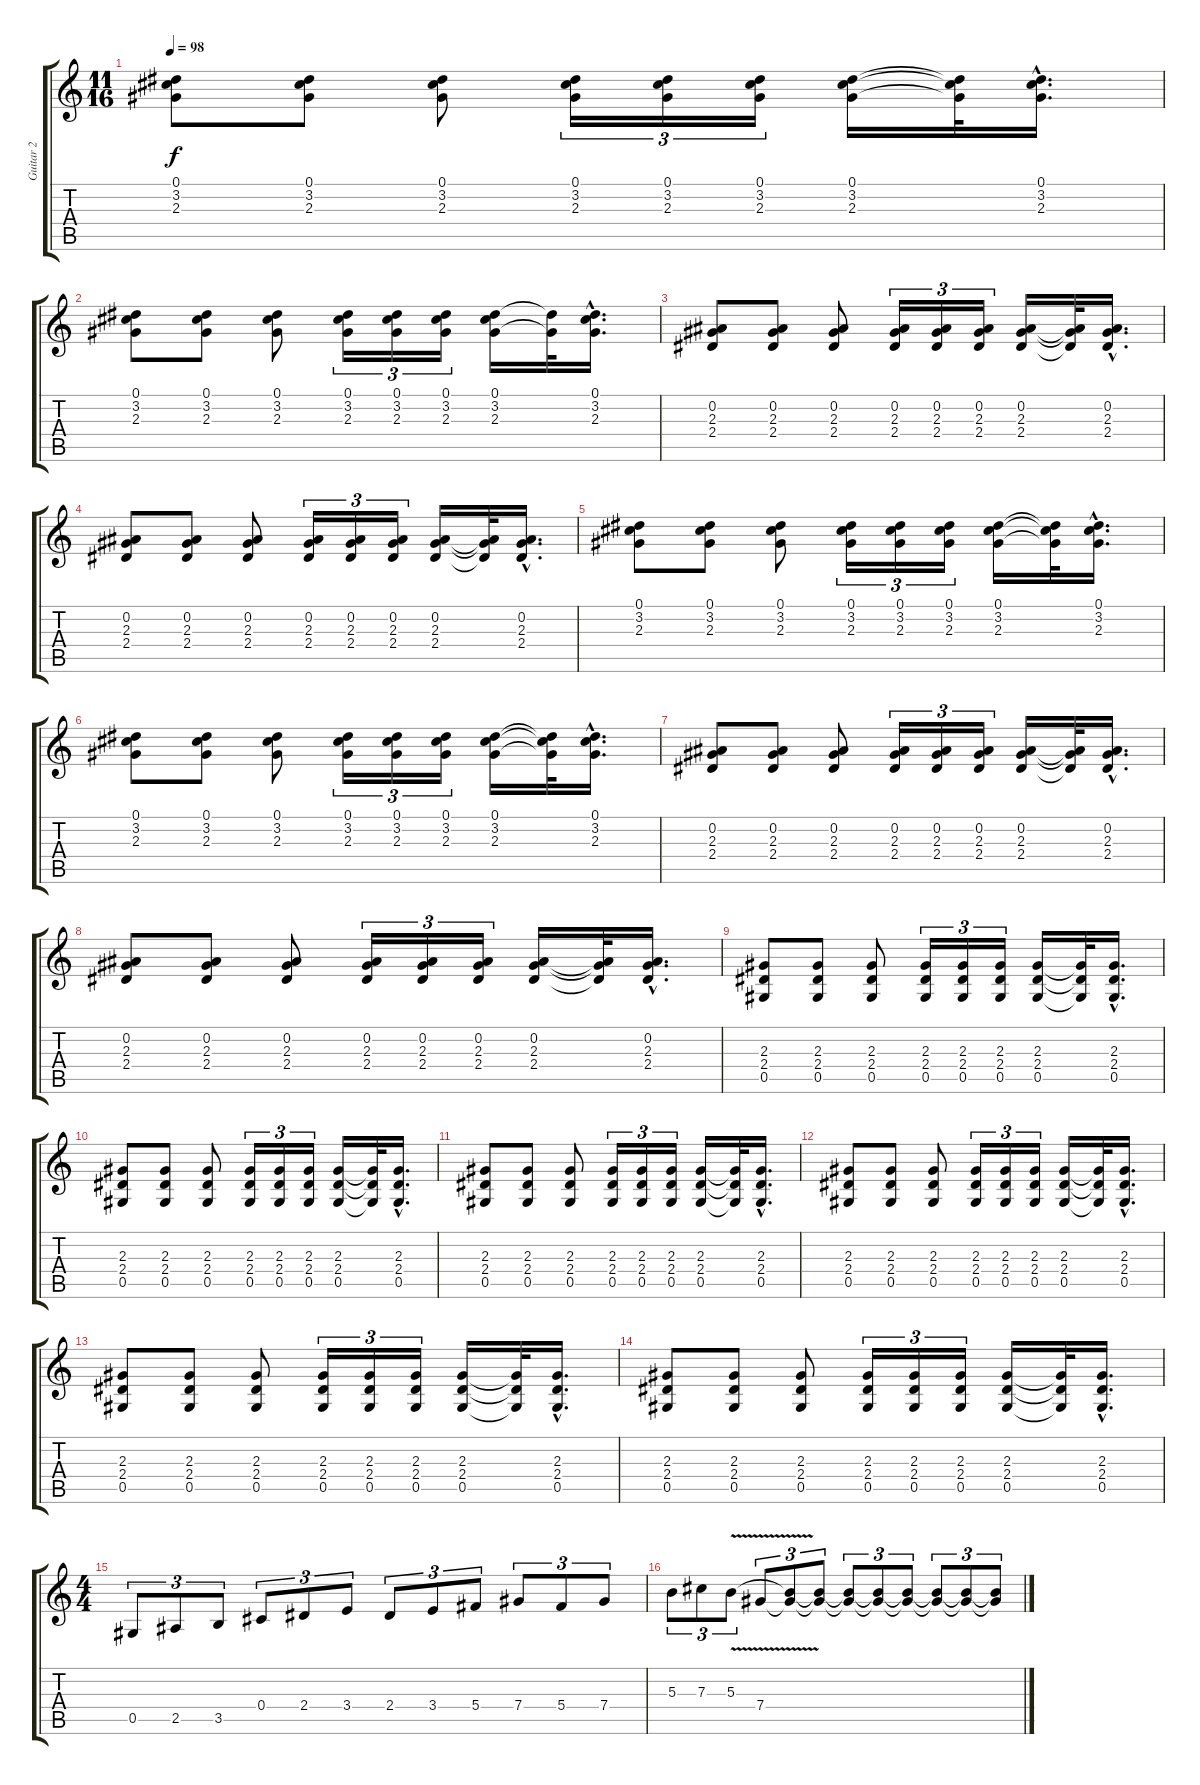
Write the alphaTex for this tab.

\track ("Guitar 2" "Guitar 2") {instrument acousticguitarnylon}
\staff {score tabs}
\tuning (Eb4 Bb3 Gb3 Db3 Ab2 Eb2) {hide}
\ts (11 16)
\tempo 98
\clef g2
\ks c
(0.1 3.2 2.3).8{dy f instrument acousticguitarnylon} (0.1 3.2 2.3).8 (0.1 3.2 2.3).8 (0.1 3.2 2.3).16{tu (3 2)} (0.1 3.2 2.3).16{tu (3 2)} (0.1 3.2 2.3).16{tu (3 2)} (0.1 3.2 2.3).16 (0.1{t} 3.2{t} 2.3{t}).32 (0.1{hac} 3.2{hac} 2.3{hac}).16{d} |
(0.1 3.2 2.3).8 (0.1 3.2 2.3).8 (0.1 3.2 2.3).8 (0.1 3.2 2.3).16{tu (3 2)} (0.1 3.2 2.3).16{tu (3 2)} (0.1 3.2 2.3).16{tu (3 2)} (0.1 3.2 2.3).16 (0.1{t} 2.3{t}).32 (0.1{hac} 3.2{hac} 2.3{hac}).16{d} |
(0.2 2.3 2.4).8 (0.2 2.3 2.4).8 (0.2 2.3 2.4).8 (0.2 2.3 2.4).16{tu (3 2)} (0.2 2.3 2.4).16{tu (3 2)} (0.2 2.3 2.4).16{tu (3 2)} (0.2 2.3 2.4).16 (0.2{t} 2.3{t} 2.4{t}).32 (0.2{hac} 2.3{hac} 2.4{hac}).16{d} |
(0.2 2.3 2.4).8 (0.2 2.3 2.4).8 (0.2 2.3 2.4).8 (0.2 2.3 2.4).16{tu (3 2)} (0.2 2.3 2.4).16{tu (3 2)} (0.2 2.3 2.4).16{tu (3 2)} (0.2 2.3 2.4).16 (0.2{t} 2.3{t} 2.4{t}).32 (0.2{hac} 2.3{hac} 2.4{hac}).16{d} |
(0.1 3.2 2.3).8 (0.1 3.2 2.3).8 (0.1 3.2 2.3).8 (0.1 3.2 2.3).16{tu (3 2)} (0.1 3.2 2.3).16{tu (3 2)} (0.1 3.2 2.3).16{tu (3 2)} (0.1 3.2 2.3).16 (0.1{t} 3.2{t} 2.3{t}).32 (0.1{hac} 3.2{hac} 2.3{hac}).16{d} |
(0.1 3.2 2.3).8 (0.1 3.2 2.3).8 (0.1 3.2 2.3).8 (0.1 3.2 2.3).16{tu (3 2)} (0.1 3.2 2.3).16{tu (3 2)} (0.1 3.2 2.3).16{tu (3 2)} (0.1 3.2 2.3).16 (0.1{t} 3.2{t} 2.3{t}).32 (0.1{hac} 3.2{hac} 2.3{hac}).16{d} |
(0.2 2.3 2.4).8 (0.2 2.3 2.4).8 (0.2 2.3 2.4).8 (0.2 2.3 2.4).16{tu (3 2)} (0.2 2.3 2.4).16{tu (3 2)} (0.2 2.3 2.4).16{tu (3 2)} (0.2 2.3 2.4).16 (0.2{t} 2.3{t} 2.4{t}).32 (0.2{hac} 2.3{hac} 2.4{hac}).16{d} |
(0.2 2.3 2.4).8 (0.2 2.3 2.4).8 (0.2 2.3 2.4).8 (0.2 2.3 2.4).16{tu (3 2)} (0.2 2.3 2.4).16{tu (3 2)} (0.2 2.3 2.4).16{tu (3 2)} (0.2 2.3 2.4).16 (0.2{t} 2.3{t} 2.4{t}).32 (0.2{hac} 2.3{hac} 2.4{hac}).16{d} |
(2.3 2.4 0.5).8 (2.3 2.4 0.5).8 (2.3 2.4 0.5).8 (2.3 2.4 0.5).16{tu (3 2)} (2.3 2.4 0.5).16{tu (3 2)} (2.3 2.4 0.5).16{tu (3 2)} (2.3 2.4 0.5).16 (2.3{t} 2.4{t} 0.5{t}).32 (2.3{hac} 2.4{hac} 0.5{hac}).16{d} |
(2.3 2.4 0.5).8 (2.3 2.4 0.5).8 (2.3 2.4 0.5).8 (2.3 2.4 0.5).16{tu (3 2)} (2.3 2.4 0.5).16{tu (3 2)} (2.3 2.4 0.5).16{tu (3 2)} (2.3 2.4 0.5).16 (2.3{t} 2.4{t} 0.5{t}).32 (2.3{hac} 2.4{hac} 0.5{hac}).16{d} |
(2.3 2.4 0.5).8 (2.3 2.4 0.5).8 (2.3 2.4 0.5).8 (2.3 2.4 0.5).16{tu (3 2)} (2.3 2.4 0.5).16{tu (3 2)} (2.3 2.4 0.5).16{tu (3 2)} (2.3 2.4 0.5).16 (2.3{t} 2.4{t} 0.5{t}).32 (2.3{hac} 2.4{hac} 0.5{hac}).16{d} |
(2.3 2.4 0.5).8 (2.3 2.4 0.5).8 (2.3 2.4 0.5).8 (2.3 2.4 0.5).16{tu (3 2)} (2.3 2.4 0.5).16{tu (3 2)} (2.3 2.4 0.5).16{tu (3 2)} (2.3 2.4 0.5).16 (2.3{t} 2.4{t} 0.5{t}).32 (2.3{hac} 2.4{hac} 0.5{hac}).16{d} |
(2.3 2.4 0.5).8 (2.3 2.4 0.5).8 (2.3 2.4 0.5).8 (2.3 2.4 0.5).16{tu (3 2)} (2.3 2.4 0.5).16{tu (3 2)} (2.3 2.4 0.5).16{tu (3 2)} (2.3 2.4 0.5).16 (2.3{t} 2.4{t} 0.5{t}).32 (2.3{hac} 2.4{hac} 0.5{hac}).16{d} |
(2.3 2.4 0.5).8 (2.3 2.4 0.5).8 (2.3 2.4 0.5).8 (2.3 2.4 0.5).16{tu (3 2)} (2.3 2.4 0.5).16{tu (3 2)} (2.3 2.4 0.5).16{tu (3 2)} (2.3 2.4 0.5).16 (2.3{t} 2.4{t} 0.5{t}).32 (2.3{hac} 2.4{hac} 0.5{hac}).16{d} |
\ts (4 4)
0.5.8{tu (3 2)} 2.5.8{tu (3 2)} 3.5.8{tu (3 2)} 0.4.8{tu (3 2)} 2.4.8{tu (3 2)} 3.4.8{tu (3 2)} 2.4.8{tu (3 2)} 3.4.8{tu (3 2)} 5.4.8{tu (3 2)} 7.4.8{tu (3 2)} 5.4.8{tu (3 2)} 7.4.8{tu (3 2)} |
5.3.8{tu (3 2)} 7.3.8{tu (3 2)} 5.3{v}.8{tu (3 2)} 7.4{v}.8{tu (3 2)} (5.3{t} 7.4{t}).8{tu (3 2)} (5.3{t} 7.4{t}).8{tu (3 2)} (5.3{t} 7.4{t}).8{tu (3 2)} (5.3{t} 7.4{t}).8{tu (3 2)} (5.3{t} 7.4{t}).8{tu (3 2)} (5.3{t} 7.4{t}).8{tu (3 2)} (5.3{t} 7.4{t}).8{tu (3 2)} (5.3{t} 7.4{t}).8{tu (3 2)}
